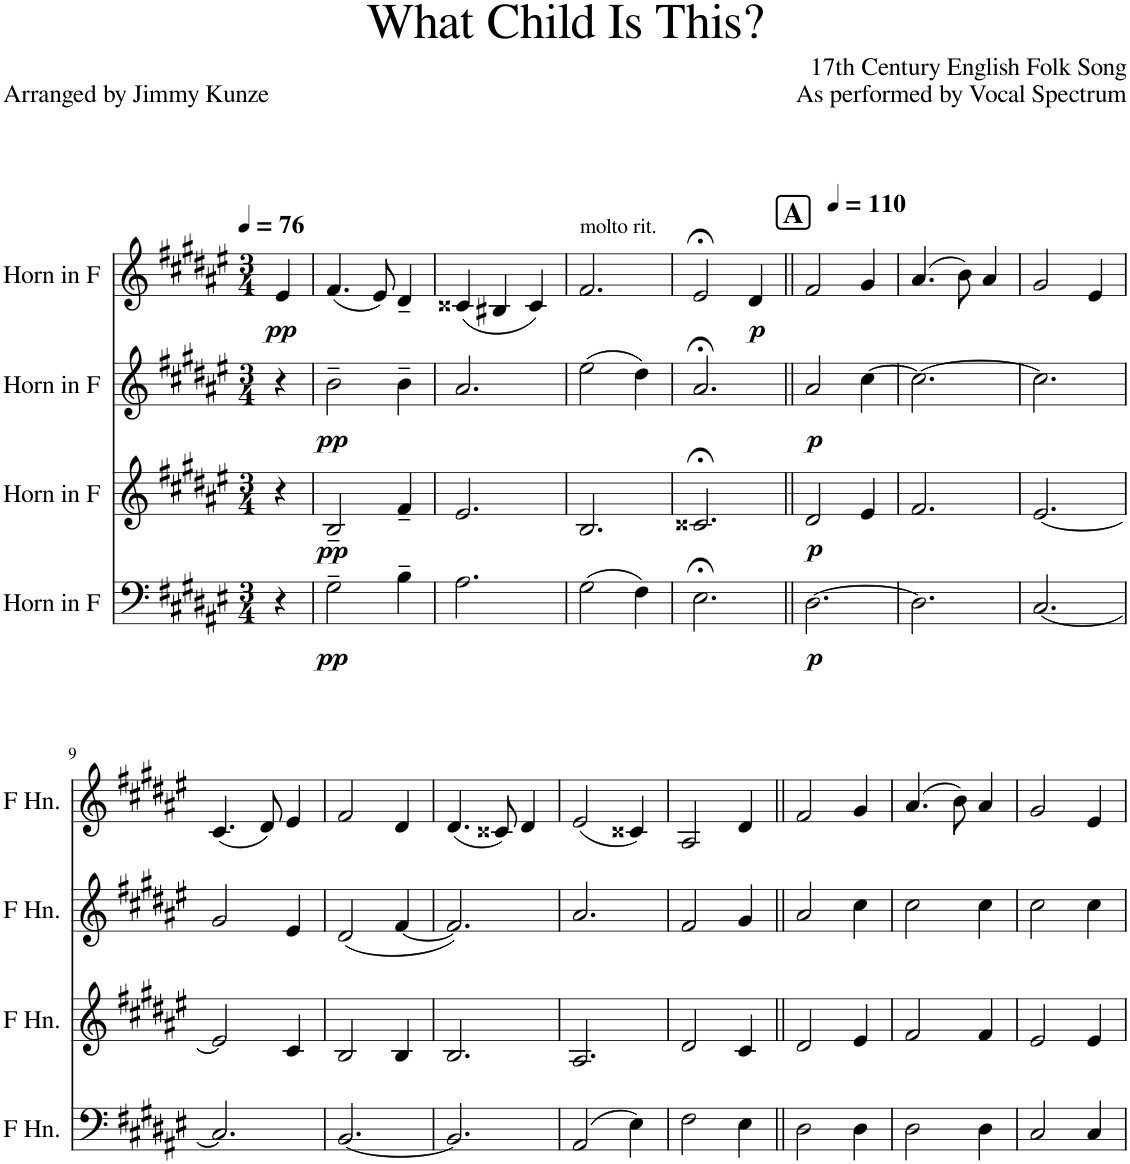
**kern	**dynam	**kern	**dynam	**kern	**dynam	**kern	**dynam
*part4	*part4	*part3	*part3	*part2	*part2	*part1	*part1
*staff4	*staff4	*staff3	*staff3	*staff2	*staff2	*staff1	*staff1
*I"Horn in F	*	*I"Horn in F	*	*I"Horn in F	*	*I"Horn in F	*
*clefF4	*	*clefG2	*	*clefG2	*	*clefG2	*
*Trd4c7	*	*Trd4c7	*	*Trd4c7	*	*Trd4c7	*
*k[f#c#g#d#a#e#]	*	*k[f#c#g#d#a#e#]	*	*k[f#c#g#d#a#e#]	*	*k[f#c#g#d#a#e#]	*
*M3/4	*	*M3/4	*	*M3/4	*	*M3/4	*
*MM76	*	*MM76	*	*MM76	*	*MM76	*
=1	=1	=1	=1	=1	=1	=1	=1
!	!	!	!	!	!	!	!LO:DY:b
4r	.	4r	.	4r	.	4e#/	pp
=2	=2	=2	=2	=2	=2	=2	=2
!	!LO:DY:b	!	!LO:DY:b	!	!LO:DY:b	!	!
2G#~\	pp	2B~/	pp	2b~\	pp	(4.f#/	.
.	.	.	.	.	.	8e#/)	.
4B~\	.	4f#~/	.	4b~\	.	4d#~/	.
=3	=3	=3	=3	=3	=3	=3	=3
2.A#\	.	2.e#/	.	2.a#/	.	(4c##X/	.
.	.	.	.	.	.	4B#X/	.
.	.	.	.	.	.	4c##/)	.
=4	=4	=4	=4	=4	=4	=4	=4
!	!	!	!	!	!	!LO:TX:a:t=molto rit.	!
(2G#\	.	2.B/	.	(2ee#\	.	2.f#/	.
4F#\)	.	.	.	4dd#\)	.	.	.
=5	=5	=5	=5	=5	=5	=5	=5
2.E#;<\	.	2.c##X;</	.	2.a#;</	.	2e#;</	.
!	!	!	!	!	!	!	!LO:DY:b
.	.	.	.	.	.	4d#/	p
=6||	=6||	=6||	=6||	=6||	=6||	=6||	=6||
!!LO:REH:place=s1:a:B:cj:fs=14:t=A
*	*	*	*	*	*	*MM110	*
!	!LO:DY:b	!	!LO:DY:b	!	!LO:DY:b	!	!
[2.D#\	p	2d#/	p	2a#/	p	2f#/	.
.	.	4e#/	.	[4cc#\	.	4g#/	.
=7	=7	=7	=7	=7	=7	=7	=7
2.D#\]	.	2.f#/	.	2.cc#\_	.	(4.a#/	.
.	.	.	.	.	.	8b\)	.
.	.	.	.	.	.	4a#/	.
=8	=8	=8	=8	=8	=8	=8	=8
[2.C#/	.	[2.e#/	.	2.cc#\]	.	2g#/	.
.	.	.	.	.	.	4e#/	.
!!LO:LB:g=z
=9	=9	=9	=9	=9	=9	=9	=9
2.C#/]	.	2e#/]	.	2g#/	.	(4.c#/	.
.	.	.	.	.	.	8d#/)	.
.	.	4c#/	.	4e#/	.	4e#/	.
=10	=10	=10	=10	=10	=10	=10	=10
[2.BB/	.	2B/	.	(2d#/	.	2f#/	.
.	.	4B/	.	[4f#/	.	4d#/	.
=11	=11	=11	=11	=11	=11	=11	=11
2.BB/]	.	2.B/	.	2.f#/])	.	(4.d#/	.
.	.	.	.	.	.	8c##X/)	.
.	.	.	.	.	.	4d#/	.
=12	=12	=12	=12	=12	=12	=12	=12
(2AA#/	.	2.A#/	.	2.a#/	.	(2e#/	.
4E#\)	.	.	.	.	.	4c##X/)	.
=13	=13	=13	=13	=13	=13	=13	=13
2F#\	.	2d#/	.	2f#/	.	2A#/	.
4E#\	.	4c#/	.	4g#/	.	4d#/	.
=14||	=14||	=14||	=14||	=14||	=14||	=14||	=14||
2D#\	.	2d#/	.	2a#/	.	2f#/	.
4D#\	.	4e#/	.	4cc#\	.	4g#/	.
=15	=15	=15	=15	=15	=15	=15	=15
2D#\	.	2f#/	.	2cc#\	.	(4.a#/	.
.	.	.	.	.	.	8b\)	.
4D#\	.	4f#/	.	4cc#\	.	4a#/	.
=16	=16	=16	=16	=16	=16	=16	=16
2C#/	.	2e#/	.	2cc#\	.	2g#/	.
4C#/	.	4e#/	.	4cc#\	.	4e#/	.
=	=	=	=	=	=	=	=
*-	*-	*-	*-	*-	*-	*-	*-
